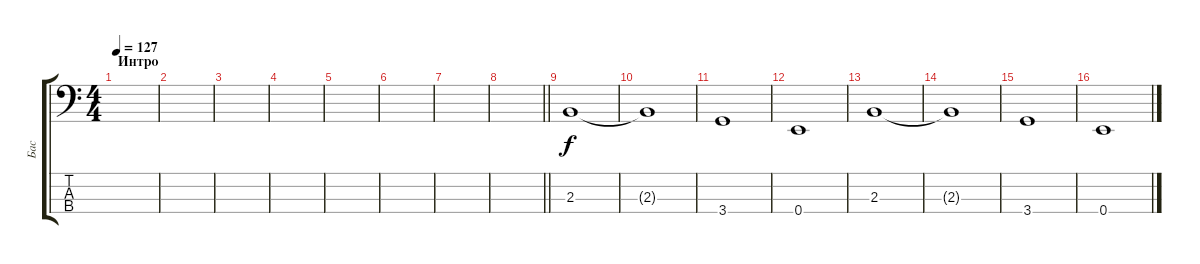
\track ("Бас" "Бас") {instrument electricbasspick}
\staff {score tabs}
\tuning (G2 D2 A1 E1) {hide}
\ts (4 4)
\section ("" "Интро")
\tempo 127
\clef f4
\ks c
|
|
|
|
|
|
|
\barLineRight lightlight
|
\section ("" "")
2.3.1 |
2.3{t}.1 |
3.4.1 |
0.4.1 |
2.3.1 |
2.3{t}.1 |
3.4.1 |
0.4.1
